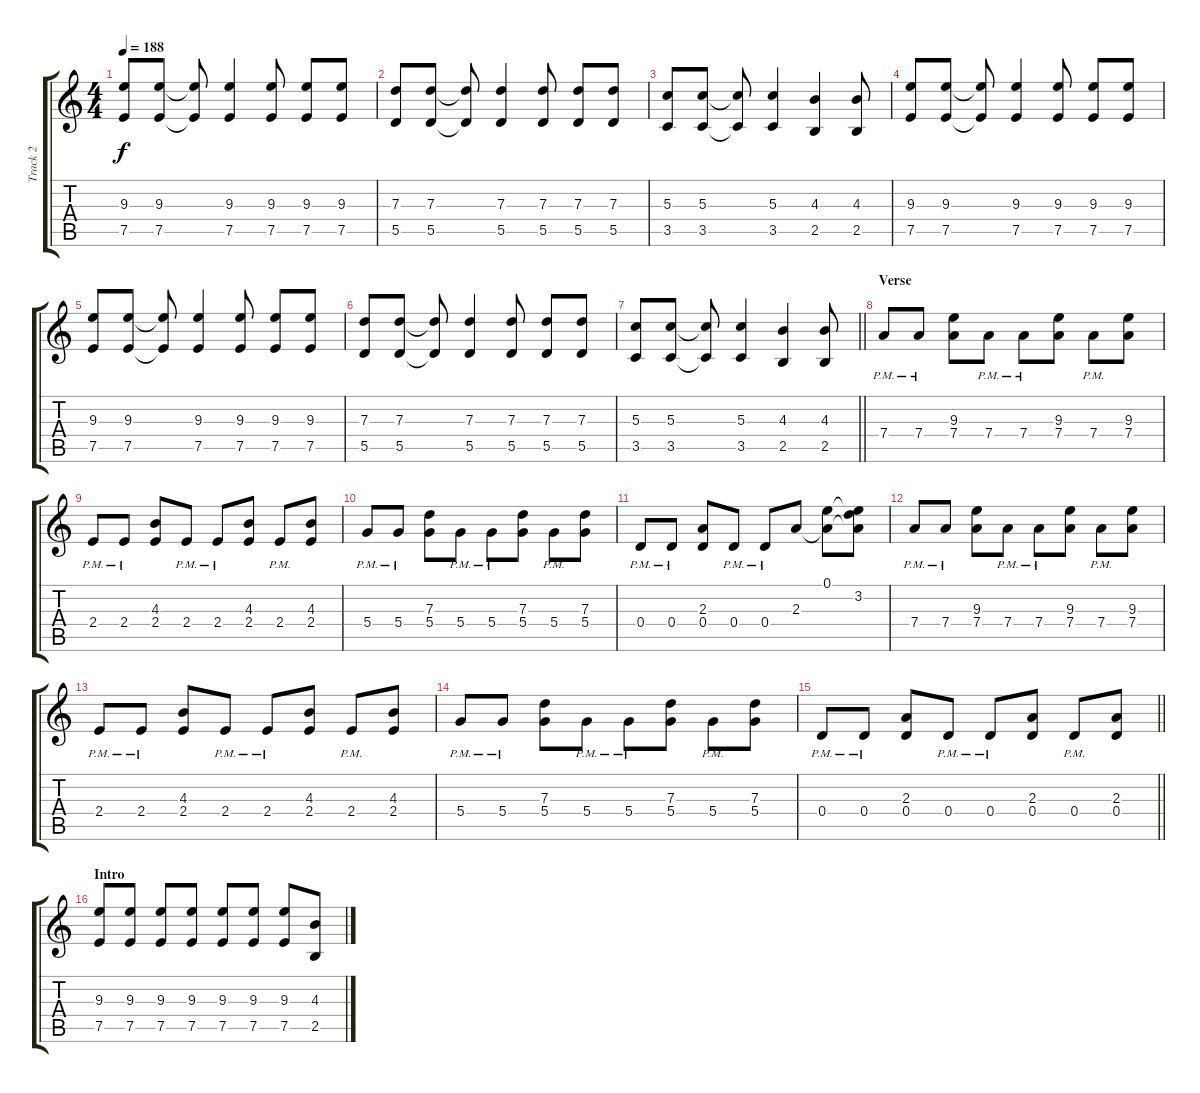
\track ("Track 2" "Track 2") {instrument overdrivenguitar}
\staff {score tabs}
\tuning (E4 B3 G3 D3 A2 D2) {hide}
\ts (4 4)
\tempo 188
\clef g2
\ks c
(9.3 7.5).8{dy f} (9.3 7.5).8 (9.3{t} 7.5{t}).8 (9.3 7.5).4 (9.3 7.5).8 (9.3 7.5).8 (9.3 7.5).8 |
(7.3 5.5).8 (7.3 5.5).8 (7.3{t} 5.5{t}).8 (7.3 5.5).4 (7.3 5.5).8 (7.3 5.5).8 (7.3 5.5).8 |
(5.3 3.5).8 (5.3 3.5).8 (5.3{t} 3.5{t}).8 (5.3 3.5).4 (4.3 2.5).4 (4.3 2.5).8 |
(9.3 7.5).8 (9.3 7.5).8 (9.3{t} 7.5{t}).8 (9.3 7.5).4 (9.3 7.5).8 (9.3 7.5).8 (9.3 7.5).8 |
(9.3 7.5).8 (9.3 7.5).8 (9.3{t} 7.5{t}).8 (9.3 7.5).4 (9.3 7.5).8 (9.3 7.5).8 (9.3 7.5).8 |
(7.3 5.5).8 (7.3 5.5).8 (7.3{t} 5.5{t}).8 (7.3 5.5).4 (7.3 5.5).8 (7.3 5.5).8 (7.3 5.5).8 |
\barLineRight lightlight
(5.3 3.5).8 (5.3 3.5).8 (5.3{t} 3.5{t}).8 (5.3 3.5).4 (4.3 2.5).4 (4.3 2.5).8 |
\section ("" "Verse")
7.4{pm}.8 7.4{pm}.8 (9.3 7.4).8 7.4{pm}.8 7.4{pm}.8 (9.3 7.4).8 7.4{pm}.8 (9.3 7.4).8 |
2.4{pm}.8 2.4{pm}.8 (4.3 2.4).8 2.4{pm}.8 2.4{pm}.8 (4.3 2.4).8 2.4{pm}.8 (4.3 2.4).8 |
5.4{pm}.8 5.4{pm}.8 (7.3 5.4).8 5.4{pm}.8 5.4{pm}.8 (7.3 5.4).8 5.4{pm}.8 (7.3 5.4).8 |
0.4{pm}.8 0.4{pm}.8 (2.3 0.4).8 0.4{pm}.8 0.4{pm}.8 2.3.8 (0.1 2.3{t}).8 (0.1{t} 3.2 2.3{t}).8 |
7.4{pm}.8 7.4{pm}.8 (9.3 7.4).8 7.4{pm}.8 7.4{pm}.8 (9.3 7.4).8 7.4{pm}.8 (9.3 7.4).8 |
2.4{pm}.8 2.4{pm}.8 (4.3 2.4).8 2.4{pm}.8 2.4{pm}.8 (4.3 2.4).8 2.4{pm}.8 (4.3 2.4).8 |
5.4{pm}.8 5.4{pm}.8 (7.3 5.4).8 5.4{pm}.8 5.4{pm}.8 (7.3 5.4).8 5.4{pm}.8 (7.3 5.4).8 |
\barLineRight lightlight
0.4{pm}.8 0.4{pm}.8 (2.3 0.4).8 0.4{pm}.8 0.4{pm}.8 (2.3 0.4).8 0.4{pm}.8 (2.3 0.4).8 |
\section ("" "Intro")
(9.3 7.5).8 (9.3 7.5).8 (9.3 7.5).8 (9.3 7.5).8 (9.3 7.5).8 (9.3 7.5).8 (9.3 7.5).8 (4.3 2.5).8
